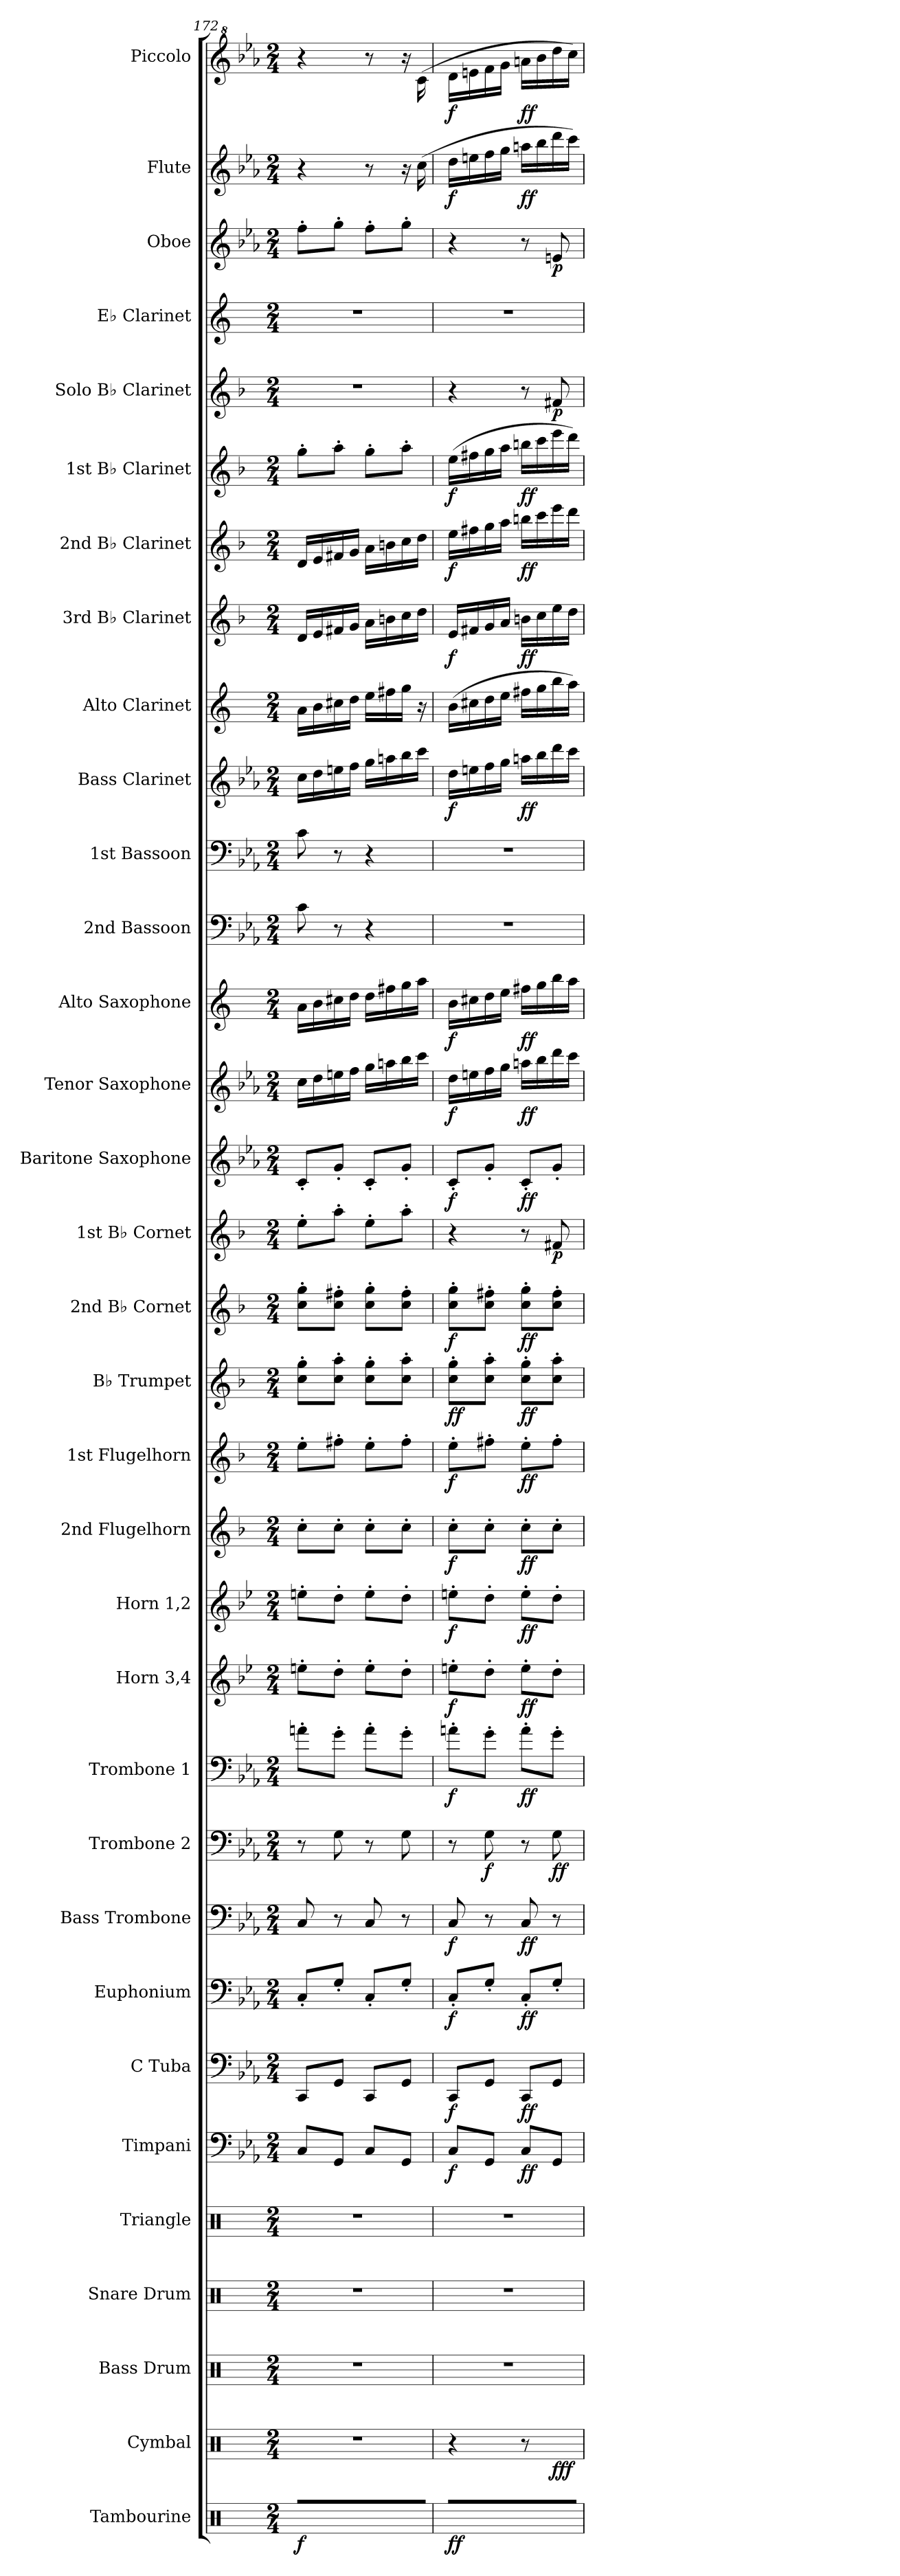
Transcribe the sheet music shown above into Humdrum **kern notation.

**kern	**dynam	**kern	**dynam	**kern	**kern	**kern	**kern	**dynam	**kern	**dynam	**kern	**dynam	**kern	**dynam	**kern	**dynam	**kern	**dynam	**kern	**dynam	**kern	**dynam	**kern	**dynam	**kern	**dynam	**kern	**dynam	**kern	**dynam	**kern	**dynam	**kern	**dynam	**kern	**dynam	**kern	**dynam	**kern	**kern	**kern	**dynam	**kern	**kern	**dynam	**kern	**dynam	**kern	**dynam	**kern	**dynam	**kern	**kern	**dynam	**kern	**dynam	**kern	**dynam
*part33	*part33	*part32	*part32	*part31	*part30	*part29	*part28	*part28	*part27	*part27	*part26	*part26	*part25	*part25	*part24	*part24	*part23	*part23	*part22	*part22	*part21	*part21	*part20	*part20	*part19	*part19	*part18	*part18	*part17	*part17	*part16	*part16	*part15	*part15	*part14	*part14	*part13	*part13	*part12	*part11	*part10	*part10	*part9	*part8	*part8	*part7	*part7	*part6	*part6	*part5	*part5	*part4	*part3	*part3	*part2	*part2	*part1	*part1
*staff33	*staff33	*staff32	*staff32	*staff31	*staff30	*staff29	*staff28	*staff28	*staff27	*staff27	*staff26	*staff26	*staff25	*staff25	*staff24	*staff24	*staff23	*staff23	*staff22	*staff22	*staff21	*staff21	*staff20	*staff20	*staff19	*staff19	*staff18	*staff18	*staff17	*staff17	*staff16	*staff16	*staff15	*staff15	*staff14	*staff14	*staff13	*staff13	*staff12	*staff11	*staff10	*staff10	*staff9	*staff8	*staff8	*staff7	*staff7	*staff6	*staff6	*staff5	*staff5	*staff4	*staff3	*staff3	*staff2	*staff2	*staff1	*staff1
*I"Tambourine	*	*I"Cymbal	*	*I"Bass Drum	*I"Snare Drum	*I"Triangle	*I"Timpani	*	*I"C Tuba	*	*I"Euphonium	*	*I"Bass Trombone	*	*I"Trombone 2	*	*I"Trombone 1	*	*I"Horn 3,4	*	*I"Horn 1,2	*	*I"2nd Flugelhorn	*	*I"1st Flugelhorn	*	*I"B♭ Trumpet	*	*I"2nd B♭ Cornet	*	*I"1st B♭ Cornet	*	*I"Baritone Saxophone	*	*I"Tenor Saxophone	*	*I"Alto Saxophone	*	*I"2nd Bassoon	*I"1st Bassoon	*I"Bass Clarinet	*	*I"Alto Clarinet	*I"3rd B♭ Clarinet	*	*I"2nd B♭ Clarinet	*	*I"1st B♭ Clarinet	*	*I"Solo B♭ Clarinet	*	*I"E♭ Clarinet	*I"Oboe	*	*I"Flute	*	*I"Piccolo	*
*I'Tamb.	*	*I'Cym.	*	*I'B. Dr.	*I'Sn. Dr.	*I'Trgl.	*I'Timp.	*	*I'C Tu.	*	*I'Eu.	*	*I'B. Trb.	*	*I'Trb. 2	*	*I'Trb. 1	*	*I'Hn. 3,4	*	*I'Hn. 1,2	*	*I'2nd Flghn.	*	*I'1st Flghn.	*	*I'B♭ Tpt.	*	*I'2nd B♭ Cnt.	*	*I'1st B♭ Cnt.	*	*I'Bar. Sax.	*	*I'T. Sax.	*	*I'A. Sax.	*	*I'2nd Bsn.	*I'1st Bsn.	*I'B. Cl.	*	*I'A. Cl.	*I'3rd B♭ Cl.	*	*I'2nd B♭ Cl.	*	*I'1st B♭ Cl.	*	*I'Solo B♭ Cl.	*	*I'E♭ Cl.	*I'Ob.	*	*I'Fl.	*	*I'Picc.	*
*clefX	*	*clefX	*	*clefX	*clefX	*clefX	*clefF4	*	*clefF4	*	*clefF4	*	*clefF4	*	*clefF4	*	*clefF4	*	*clefG2	*	*clefG2	*	*clefG2	*	*clefG2	*	*clefG2	*	*clefG2	*	*clefG2	*	*clefG2	*	*clefG2	*	*clefG2	*	*clefF4	*clefF4	*clefG2	*	*clefG2	*clefG2	*	*clefG2	*	*clefG2	*	*clefG2	*	*clefG2	*clefG2	*	*clefG2	*	*clefG^2	*
*	*	*	*	*	*	*	*	*	*	*	*	*	*	*	*	*	*	*	*ITrd4c7	*	*ITrd4c7	*	*ITrd1c2	*	*ITrd1c2	*	*ITrd1c2	*	*ITrd1c2	*	*ITrd1c2	*	*ITrd12c21	*	*ITrd8c14	*	*ITrd5c9	*	*	*	*ITrd8c14	*	*ITrd5c9	*ITrd1c2	*	*ITrd1c2	*	*ITrd1c2	*	*ITrd1c2	*	*ITrd-2c-3	*	*	*	*	*ITrd-7c-12	*
*k[]	*	*k[]	*	*k[]	*k[]	*k[]	*k[b-e-a-]	*	*k[b-e-a-]	*	*k[b-e-a-]	*	*k[b-e-a-]	*	*k[b-e-a-]	*	*k[b-e-a-]	*	*k[b-e-a-]	*	*k[b-e-a-]	*	*k[b-e-a-]	*	*k[b-e-a-]	*	*k[b-e-a-]	*	*k[b-e-a-]	*	*k[b-e-a-]	*	*k[b-e-a-]	*	*k[b-e-a-]	*	*k[b-e-a-]	*	*k[b-e-a-]	*k[b-e-a-]	*k[b-e-a-]	*	*k[b-e-a-]	*k[b-e-a-]	*	*k[b-e-a-]	*	*k[b-e-a-]	*	*k[b-e-a-]	*	*k[b-e-a-]	*k[b-e-a-]	*	*k[b-e-a-]	*	*k[b-e-a-]	*
*C:	*	*C:	*	*C:	*C:	*C:	*E-:	*	*E-:	*	*E-:	*	*E-:	*	*E-:	*	*E-:	*	*E-:	*	*E-:	*	*E-:	*	*E-:	*	*E-:	*	*E-:	*	*E-:	*	*E-:	*	*E-:	*	*E-:	*	*E-:	*E-:	*E-:	*	*E-:	*E-:	*	*E-:	*	*E-:	*	*E-:	*	*E-:	*E-:	*	*E-:	*	*E-:	*
*M2/4	*	*M2/4	*	*M2/4	*M2/4	*M2/4	*M2/4	*	*M2/4	*	*M2/4	*	*M2/4	*	*M2/4	*	*M2/4	*	*M2/4	*	*M2/4	*	*M2/4	*	*M2/4	*	*M2/4	*	*M2/4	*	*M2/4	*	*M2/4	*	*M2/4	*	*M2/4	*	*M2/4	*M2/4	*M2/4	*	*M2/4	*M2/4	*	*M2/4	*	*M2/4	*	*M2/4	*	*M2/4	*M2/4	*	*M2/4	*	*M2/4	*
=172	=172	=172	=172	=172	=172	=172	=172	=172	=172	=172	=172	=172	=172	=172	=172	=172	=172	=172	=172	=172	=172	=172	=172	=172	=172	=172	=172	=172	=172	=172	=172	=172	=172	=172	=172	=172	=172	=172	=172	=172	=172	=172	=172	=172	=172	=172	=172	=172	=172	=172	=172	=172	=172	=172	=172	=172	=172	=172
!	!LO:DY:b	!	!	!	!	!	!	!	!	!	!	!	!	!	!	!	!	!	!	!	!	!	!	!	!	!	!	!	!	!	!	!	!	!	!	!	!	!	!	!	!	!	!	!	!	!	!	!	!	!	!	!	!	!	!	!	!	!
*tremolo	*	*	*	*	*	*	*	*	*	*	*	*	*	*	*	*	*	*	*	*	*	*	*	*	*	*	*	*	*	*	*	*	*	*	*	*	*	*	*	*	*	*	*	*	*	*	*	*	*	*	*	*	*	*	*	*	*	*
32R\LLL	f	2r	.	2r	2r	2r	8C/L	.	8CC/L	.	8C'/L	.	8C/	.	8r	.	8an'\L	.	8an'\L	.	8an'\L	.	8b-'\L	.	8dd'\L	.	8b-\' 8ff\'L	.	8b-\' 8ff\'L	.	8dd'\L	.	8C'/L	.	16c\LL	.	16c\LL	.	8c\	8c\	16c\LL	.	16c\LL	16c/LL	.	16c/LL	.	8ff'\L	.	2r	.	2r	8ff'\L	.	4r	.	4r	.
32R\	.	.	.	.	.	.	.	.	.	.	.	.	.	.	.	.	.	.	.	.	.	.	.	.	.	.	.	.	.	.	.	.	.	.	.	.	.	.	.	.	.	.	.	.	.	.	.	.	.	.	.	.	.	.	.	.	.	.
32R\	.	.	.	.	.	.	.	.	.	.	.	.	.	.	.	.	.	.	.	.	.	.	.	.	.	.	.	.	.	.	.	.	.	.	16d\	.	16d\	.	.	.	16d\	.	16d\	16d/	.	16d/	.	.	.	.	.	.	.	.	.	.	.	.
32R\	.	.	.	.	.	.	.	.	.	.	.	.	.	.	.	.	.	.	.	.	.	.	.	.	.	.	.	.	.	.	.	.	.	.	.	.	.	.	.	.	.	.	.	.	.	.	.	.	.	.	.	.	.	.	.	.	.	.
32R\	.	.	.	.	.	.	8GG/J	.	8GG/J	.	8G'/J	.	8r	.	8G\	.	8g'\J	.	8g'\J	.	8g'\J	.	8b-'\J	.	8een'\J	.	8b-\' 8gg\'J	.	8b-\' 8een\'J	.	8gg'\J	.	8G'/J	.	16en\	.	16en\	.	8r	8r	16en\	.	16en\	16en/	.	16en/	.	8gg'\J	.	.	.	.	8gg'\J	.	.	.	.	.
32R\	.	.	.	.	.	.	.	.	.	.	.	.	.	.	.	.	.	.	.	.	.	.	.	.	.	.	.	.	.	.	.	.	.	.	.	.	.	.	.	.	.	.	.	.	.	.	.	.	.	.	.	.	.	.	.	.	.	.
32R\	.	.	.	.	.	.	.	.	.	.	.	.	.	.	.	.	.	.	.	.	.	.	.	.	.	.	.	.	.	.	.	.	.	.	16f\JJ	.	16f\JJ	.	.	.	16f\JJ	.	16f\JJ	16f/JJ	.	16f/JJ	.	.	.	.	.	.	.	.	.	.	.	.
32R\	.	.	.	.	.	.	.	.	.	.	.	.	.	.	.	.	.	.	.	.	.	.	.	.	.	.	.	.	.	.	.	.	.	.	.	.	.	.	.	.	.	.	.	.	.	.	.	.	.	.	.	.	.	.	.	.	.	.
32R\	.	.	.	.	.	.	8C/L	.	8CC/L	.	8C'/L	.	8C/	.	8r	.	8a'\L	.	8a'\L	.	8a'\L	.	8b-'\L	.	8dd'\L	.	8b-\' 8ff\'L	.	8b-\' 8ff\'L	.	8dd'\L	.	8C'/L	.	16g\LL	.	16f\LL	.	4r	4r	16g\LL	.	16g\LL	16g\LL	.	16g\LL	.	8ff'\L	.	.	.	.	8ff'\L	.	8r	.	8r	.
32R\	.	.	.	.	.	.	.	.	.	.	.	.	.	.	.	.	.	.	.	.	.	.	.	.	.	.	.	.	.	.	.	.	.	.	.	.	.	.	.	.	.	.	.	.	.	.	.	.	.	.	.	.	.	.	.	.	.	.
32R\	.	.	.	.	.	.	.	.	.	.	.	.	.	.	.	.	.	.	.	.	.	.	.	.	.	.	.	.	.	.	.	.	.	.	16an\	.	16an\	.	.	.	16an\	.	16an\	16an\	.	16an\	.	.	.	.	.	.	.	.	.	.	.	.
32R\	.	.	.	.	.	.	.	.	.	.	.	.	.	.	.	.	.	.	.	.	.	.	.	.	.	.	.	.	.	.	.	.	.	.	.	.	.	.	.	.	.	.	.	.	.	.	.	.	.	.	.	.	.	.	.	.	.	.
32R\	.	.	.	.	.	.	8GG/J	.	8GG/J	.	8G'/J	.	8r	.	8G\	.	8g'\J	.	8g'\J	.	8g'\J	.	8b-'\J	.	8ee'\J	.	8b-\' 8gg\'J	.	8b-\' 8ee\'J	.	8gg'\J	.	8G'/J	.	16b-\	.	16b-\	.	.	.	16b-\	.	16b-\JJ	16b-\	.	16b-\	.	8gg'\J	.	.	.	.	8gg'\J	.	16r	.	16r	.
32R\	.	.	.	.	.	.	.	.	.	.	.	.	.	.	.	.	.	.	.	.	.	.	.	.	.	.	.	.	.	.	.	.	.	.	.	.	.	.	.	.	.	.	.	.	.	.	.	.	.	.	.	.	.	.	.	.	.	.
32R\	.	.	.	.	.	.	.	.	.	.	.	.	.	.	.	.	.	.	.	.	.	.	.	.	.	.	.	.	.	.	.	.	.	.	16cc\JJ	.	16cc\JJ	.	.	.	16cc\JJ	.	16r	16cc\JJ	.	16cc\JJ	.	.	.	.	.	.	.	.	(16cc\	.	(16ccc\	.
32R\JJJ	.	.	.	.	.	.	.	.	.	.	.	.	.	.	.	.	.	.	.	.	.	.	.	.	.	.	.	.	.	.	.	.	.	.	.	.	.	.	.	.	.	.	.	.	.	.	.	.	.	.	.	.	.	.	.	.	.	.
!!LO:PB:g=z
=173	=173	=173	=173	=173	=173	=173	=173	=173	=173	=173	=173	=173	=173	=173	=173	=173	=173	=173	=173	=173	=173	=173	=173	=173	=173	=173	=173	=173	=173	=173	=173	=173	=173	=173	=173	=173	=173	=173	=173	=173	=173	=173	=173	=173	=173	=173	=173	=173	=173	=173	=173	=173	=173	=173	=173	=173	=173	=173
!	!LO:DY:b	!	!	!	!	!	!	!LO:DY:b	!	!LO:DY:b	!	!LO:DY:b	!	!LO:DY:b	!	!	!	!LO:DY:b	!	!LO:DY:b	!	!LO:DY:b	!	!LO:DY:b	!	!LO:DY:b	!	!LO:DY:b	!	!	!	!	!	!	!	!	!	!	!	!	!	!	!	!	!	!	!	!	!	!	!	!	!	!	!	!	!	!
!	!	!	!	!	!	!	!	!	!	!	!	!	!	!	!	!	!	!	!	!	!	!	!	!	!	!	!	!LO:DY:n=1:b	!	!LO:DY:b	!	!	!	!LO:DY:b	!	!LO:DY:b	!	!LO:DY:b	!	!	!	!LO:DY:b	!	!	!LO:DY:b	!	!LO:DY:b	!	!LO:DY:b	!	!	!	!	!	!	!LO:DY:b	!	!LO:DY:b
32R\LLL	ff	4r	.	2r	2r	2r	8C/L	f	8CC/L	f	8C'/L	f	8C/	f	8r	.	8an'\L	f	8an'\L	f	8an'\L	f	8b-'\L	f	8dd'\L	f	8b-\' 8ff\'L	f f	8b-\' 8ff\'L	f	4r	.	8C'/L	f	16d\LL	f	16d\LL	f	2r	2r	16d\LL	f	(16d\LL	16d/LL	f	16dd\LL	f	(16dd\LL	f	4r	.	2r	4r	.	16dd\LL	f	16ddd\LL	f
32R\	.	.	.	.	.	.	.	.	.	.	.	.	.	.	.	.	.	.	.	.	.	.	.	.	.	.	.	.	.	.	.	.	.	.	.	.	.	.	.	.	.	.	.	.	.	.	.	.	.	.	.	.	.	.	.	.	.	.
32R\	.	.	.	.	.	.	.	.	.	.	.	.	.	.	.	.	.	.	.	.	.	.	.	.	.	.	.	.	.	.	.	.	.	.	16en\	.	16en\	.	.	.	16en\	.	16en\	16en/	.	16een\	.	16een\	.	.	.	.	.	.	16een\	.	16eeen\	.
32R\	.	.	.	.	.	.	.	.	.	.	.	.	.	.	.	.	.	.	.	.	.	.	.	.	.	.	.	.	.	.	.	.	.	.	.	.	.	.	.	.	.	.	.	.	.	.	.	.	.	.	.	.	.	.	.	.	.	.
!	!	!	!	!	!	!	!	!	!	!	!	!	!	!	!	!LO:DY:b	!	!	!	!	!	!	!	!	!	!	!	!	!	!	!	!	!	!	!	!	!	!	!	!	!	!	!	!	!	!	!	!	!	!	!	!	!	!	!	!	!	!
32R\	.	.	.	.	.	.	8GG/J	.	8GG/J	.	8G'/J	.	8r	.	8G\	f	8g'\J	.	8g'\J	.	8g'\J	.	8b-'\J	.	8een'\J	.	8b-\' 8gg\'J	.	8b-\' 8een\'J	.	.	.	8G'/J	.	16f\	.	16f\	.	.	.	16f\	.	16f\	16f/	.	16ff\	.	16ff\	.	.	.	.	.	.	16ff\	.	16fff\	.
32R\	.	.	.	.	.	.	.	.	.	.	.	.	.	.	.	.	.	.	.	.	.	.	.	.	.	.	.	.	.	.	.	.	.	.	.	.	.	.	.	.	.	.	.	.	.	.	.	.	.	.	.	.	.	.	.	.	.	.
32R\	.	.	.	.	.	.	.	.	.	.	.	.	.	.	.	.	.	.	.	.	.	.	.	.	.	.	.	.	.	.	.	.	.	.	16g\JJ	.	16g\JJ	.	.	.	16g\JJ	.	16g\JJ	16g/JJ	.	16gg\JJ	.	16gg\JJ	.	.	.	.	.	.	16gg\JJ	.	16ggg\JJ	.
32R\	.	.	.	.	.	.	.	.	.	.	.	.	.	.	.	.	.	.	.	.	.	.	.	.	.	.	.	.	.	.	.	.	.	.	.	.	.	.	.	.	.	.	.	.	.	.	.	.	.	.	.	.	.	.	.	.	.	.
!	!	!	!	!	!	!	!	!LO:DY:b	!	!LO:DY:b	!	!LO:DY:b	!	!LO:DY:b	!	!	!	!LO:DY:b	!	!LO:DY:b	!	!LO:DY:b	!	!LO:DY:b	!	!LO:DY:b	!	!LO:DY:n=2:b	!	!LO:DY:b	!	!	!	!LO:DY:b	!	!LO:DY:b	!	!LO:DY:b	!	!	!	!LO:DY:b	!	!	!LO:DY:b	!	!LO:DY:b	!	!LO:DY:b	!	!	!	!	!	!	!LO:DY:b	!	!LO:DY:b
32R\	.	8r	.	.	.	.	8C/L	ff	8CC/L	ff	8C'/L	ff	8C/	ff	8r	.	8a'\L	ff	8a'\L	ff	8a'\L	ff	8b-'\L	ff	8dd'\L	ff	8b-\' 8ff\'L	ff	8b-\' 8ff\'L	ff	8r	.	8C'/L	ff	16an\LL	ff	16an\LL	ff	.	.	16an\LL	ff	16an\LL	16an\LL	ff	16aan\LL	ff	16aan\LL	ff	8r	.	.	8r	.	16aan\LL	ff	16aaan\LL	ff
32R\	.	.	.	.	.	.	.	.	.	.	.	.	.	.	.	.	.	.	.	.	.	.	.	.	.	.	.	.	.	.	.	.	.	.	.	.	.	.	.	.	.	.	.	.	.	.	.	.	.	.	.	.	.	.	.	.	.	.
32R\	.	.	.	.	.	.	.	.	.	.	.	.	.	.	.	.	.	.	.	.	.	.	.	.	.	.	.	.	.	.	.	.	.	.	16b-\	.	16b-\	.	.	.	16b-\	.	16b-\	16b-\	.	16bb-\	.	16bb-\	.	.	.	.	.	.	16bb-\	.	16bbb-\	.
32R\	.	.	.	.	.	.	.	.	.	.	.	.	.	.	.	.	.	.	.	.	.	.	.	.	.	.	.	.	.	.	.	.	.	.	.	.	.	.	.	.	.	.	.	.	.	.	.	.	.	.	.	.	.	.	.	.	.	.
!	!	!	!LO:DY:b	!	!	!	!	!	!	!	!	!	!	!	!	!LO:DY:b	!	!	!	!	!	!	!	!	!	!	!	!	!	!	!	!LO:DY:b	!	!	!	!	!	!	!	!	!	!	!	!	!	!	!	!	!	!	!LO:DY:b	!	!	!LO:DY:b	!	!	!	!
32R\	.	[8R\	fff	.	.	.	8GG/J	.	8GG/J	.	8G'/J	.	8r	.	8G\	ff	8g'\J	.	8g'\J	.	8g'\J	.	8b-'\J	.	8ee'\J	.	8b-\' 8gg\'J	.	8b-\' 8ee\'J	.	8en/	p	8G'/J	.	16dd\	.	16dd\	.	.	.	16dd\	.	16dd\	16dd\	.	16ddd\	.	16ddd\	.	8en/	p	.	8en/	p	16ddd\	.	16dddd\	.
32R\	.	.	.	.	.	.	.	.	.	.	.	.	.	.	.	.	.	.	.	.	.	.	.	.	.	.	.	.	.	.	.	.	.	.	.	.	.	.	.	.	.	.	.	.	.	.	.	.	.	.	.	.	.	.	.	.	.	.
32R\	.	.	.	.	.	.	.	.	.	.	.	.	.	.	.	.	.	.	.	.	.	.	.	.	.	.	.	.	.	.	.	.	.	.	16cc\JJ	.	16cc\JJ	.	.	.	16cc\JJ	.	16cc\JJ)	16cc\JJ	.	16ccc\JJ	.	16ccc\JJ)	.	.	.	.	.	.	16ccc\JJ)	.	16cccc\JJ)	.
32R\JJJ	.	.	.	.	.	.	.	.	.	.	.	.	.	.	.	.	.	.	.	.	.	.	.	.	.	.	.	.	.	.	.	.	.	.	.	.	.	.	.	.	.	.	.	.	.	.	.	.	.	.	.	.	.	.	.	.	.	.
*Xtremolo	*	*	*	*	*	*	*	*	*	*	*	*	*	*	*	*	*	*	*	*	*	*	*	*	*	*	*	*	*	*	*	*	*	*	*	*	*	*	*	*	*	*	*	*	*	*	*	*	*	*	*	*	*	*	*	*	*	*
=	=	=	=	=	=	=	=	=	=	=	=	=	=	=	=	=	=	=	=	=	=	=	=	=	=	=	=	=	=	=	=	=	=	=	=	=	=	=	=	=	=	=	=	=	=	=	=	=	=	=	=	=	=	=	=	=	=	=
*-	*-	*-	*-	*-	*-	*-	*-	*-	*-	*-	*-	*-	*-	*-	*-	*-	*-	*-	*-	*-	*-	*-	*-	*-	*-	*-	*-	*-	*-	*-	*-	*-	*-	*-	*-	*-	*-	*-	*-	*-	*-	*-	*-	*-	*-	*-	*-	*-	*-	*-	*-	*-	*-	*-	*-	*-	*-	*-
